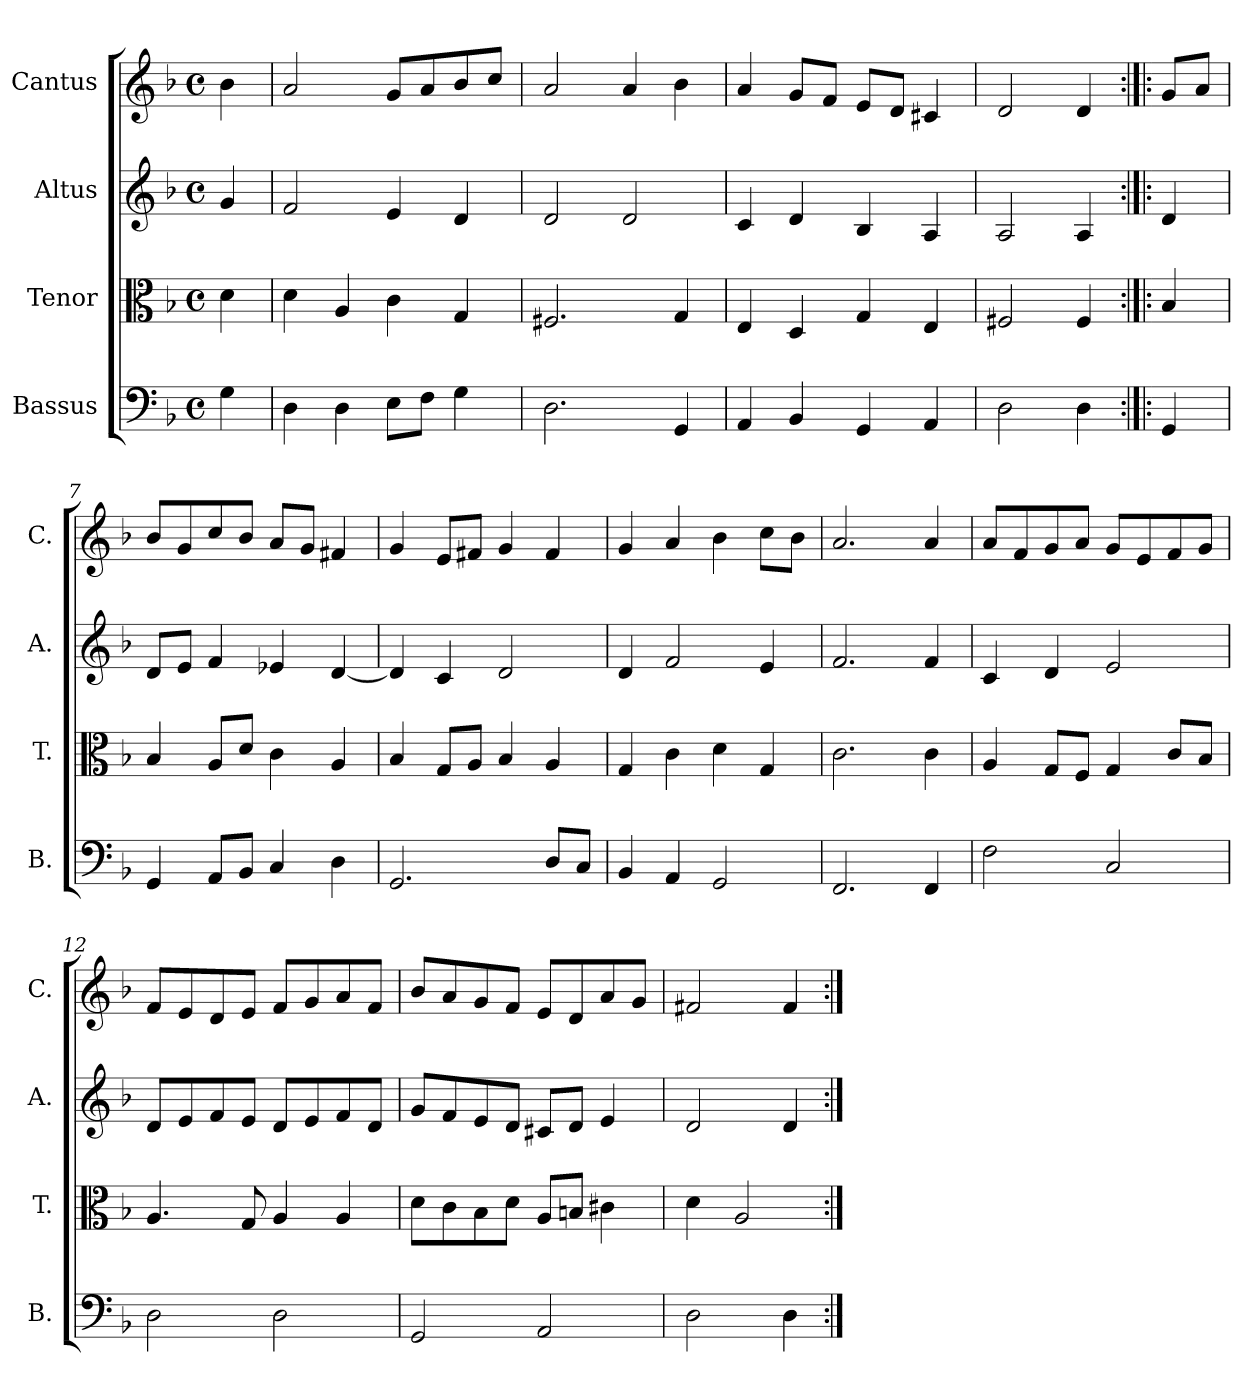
**kern	**kern	**kern	**kern
*part4	*part3	*part2	*part1
*staff4	*staff3	*staff2	*staff1
*I"Bassus	*I"Tenor	*I"Altus	*I"Cantus
*I'B.	*I'T.	*I'A.	*I'C.
*clefF4	*clefC3	*clefG2	*clefG2
*k[b-]	*k[b-]	*k[b-]	*k[b-]
*F:	*F:	*F:	*F:
*M4/4	*M4/4	*M4/4	*M4/4
*met(c)	*met(c)	*met(c)	*met(c)
=1	=1	=1	=1
4G\	4d\	4g/	4b-\
=2	=2	=2	=2
4D\	4d\	2f/	2a/
4D\	4A/	.	.
8E\L	4c\	4e/	8g/L
8F\J	.	.	8a/
4G\	4G/	4d/	8b-/
.	.	.	8cc/J
=3	=3	=3	=3
2.D\	2.F#X/	2d/	2a/
.	.	2d/	4a/
4GG/	4G/	.	4b-\
=4	=4	=4	=4
4AA/	4E/	4c/	4a/
4BB-/	4D/	4d/	8g/L
.	.	.	8f/J
4GG/	4G/	4B-/	8e/L
.	.	.	8d/J
4AA/	4E/	4A/	4c#X/
=5	=5	=5	=5
2D\	2F#X/	2A/	2d/
4D\	4F#/	4A/	4d/
=6:|!|:	=6:|!|:	=6:|!|:	=6:|!|:
4GG/	4B-/	4d/	8g/L
.	.	.	8a/J
=7	=7	=7	=7
4GG/	4B-/	8d/L	8b-/L
.	.	8e/J	8g/
8AA/L	8A/L	4f/	8cc/
8BB-/J	8d/J	.	8b-/J
4C/	4c\	4e-X/	8a/L
.	.	.	8g/J
4D\	4A/	[4d/	4f#X/
=8	=8	=8	=8
2.GG/	4B-/	4d/]	4g/
.	8G/L	4c/	8e/L
.	8A/J	.	8f#X/J
.	4B-/	2d/	4g/
8D/L	4A/	.	4f#/
8C/J	.	.	.
=9	=9	=9	=9
4BB-/	4G/	4d/	4g/
4AA/	4c\	2f/	4a/
2GG/	4d\	.	4b-\
.	4G/	4e/	8cc\L
.	.	.	8b-\J
=10	=10	=10	=10
2.FF/	2.c\	2.f/	2.a/
4FF/	4c\	4f/	4a/
=11	=11	=11	=11
2F\	4A/	4c/	8a/L
.	.	.	8f/
.	8G/L	4d/	8g/
.	8F/J	.	8a/J
2C/	4G/	2e/	8g/L
.	.	.	8e/
.	8c/L	.	8f/
.	8B-/J	.	8g/J
!!LO:LB:g=z
=12	=12	=12	=12
2D\	4.A/	8d/L	8f/L
.	.	8e/	8e/
.	.	8f/	8d/
.	8G/	8e/J	8e/J
2D\	4A/	8d/L	8f/L
.	.	8e/	8g/
.	4A/	8f/	8a/
.	.	8d/J	8f/J
=13	=13	=13	=13
2GG/	8d\L	8g/L	8b-/L
.	8c\	8f/	8a/
.	8B-\	8e/	8g/
.	8d\J	8d/J	8f/J
2AA/	8A/L	8c#X/L	8e/L
.	8Bn/J	8d/J	8d/
.	4c#X\	4e/	8a/
.	.	.	8g/J
=14	=14	=14	=14
2D\	4d\	2d/	2f#X/
.	2A/	.	.
4D\	.	4d/	4f#/
=:|!	=:|!	=:|!	=:|!
*-	*-	*-	*-
